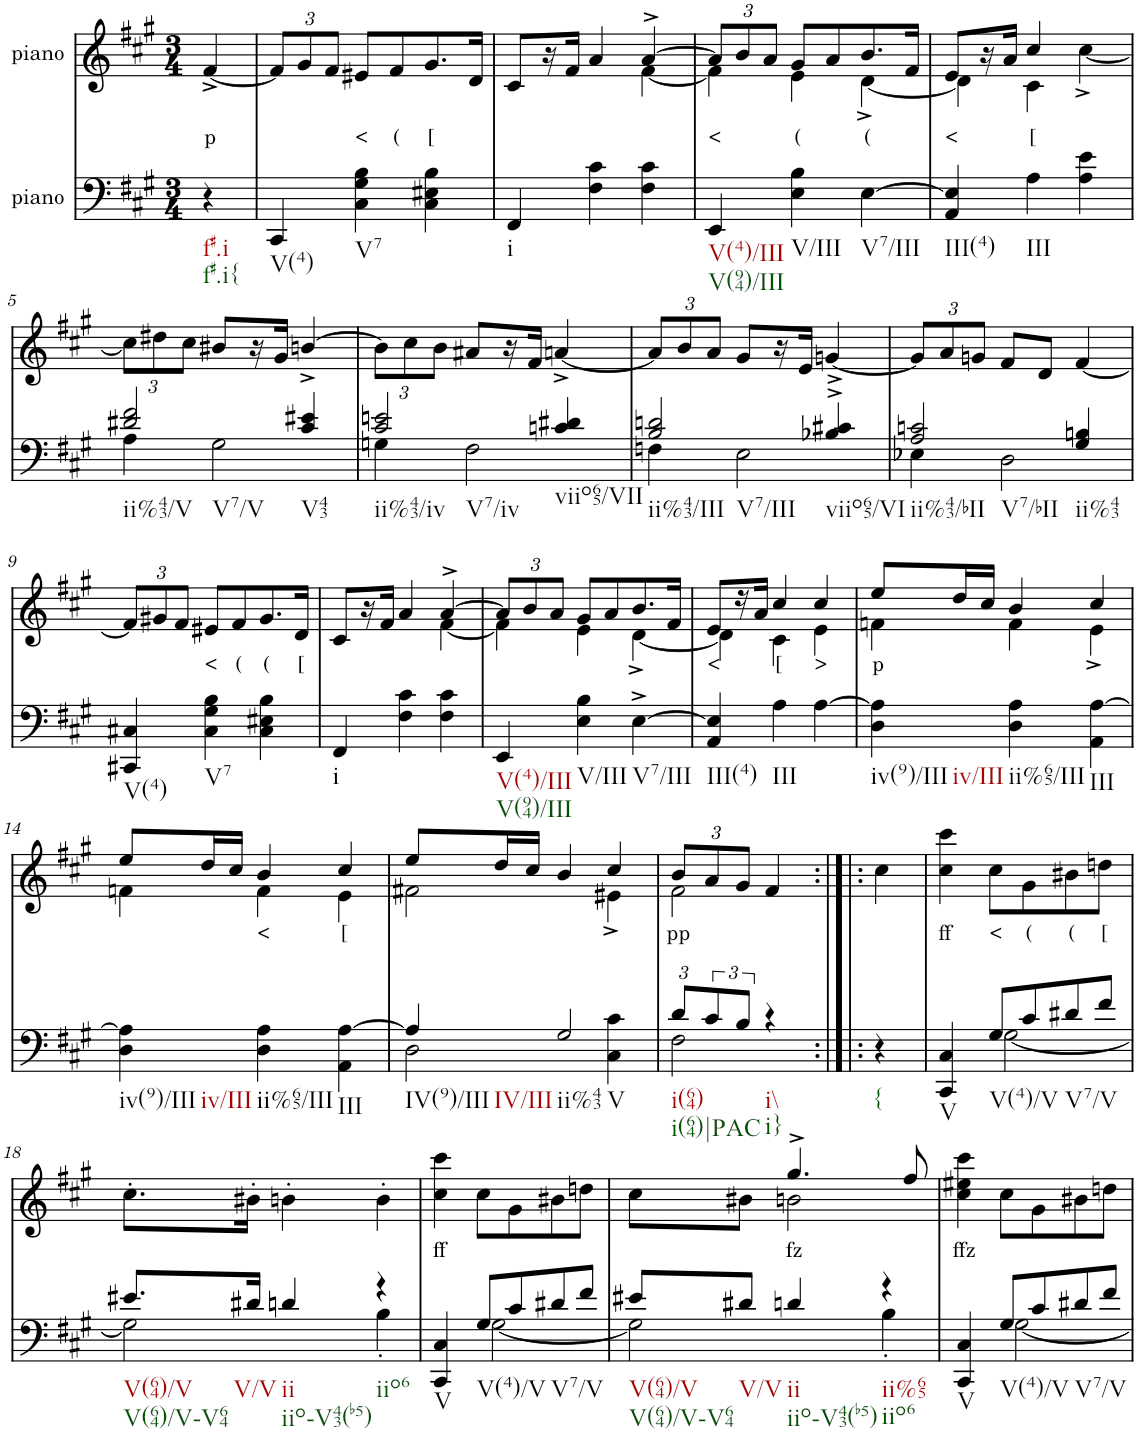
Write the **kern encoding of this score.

**kern	**kern	**text
*part2	*part1	*part1
*staff2	*staff1	*staff1
*I"piano	*I"piano	*
*I'Pno	*I'Pno	*
*clefF4	*clefG2	*
*k[f#c#g#]	*k[f#c#g#]	*
*f#:	*f#:	*
*M3/4	*M3/4	*
=	=	=
!	!	!LO:LY:b
4r	[4f#^/	p
=1	=1	=1
*	*Xbrackettup	*
4CC#/	12f#/L]	.
.	12g#/	.
.	12f#/J	.
!	!	!LO:LY:b
4C#\ 4G#\ 4B\	8e#X/L	<
!	!	!LO:LY:b
.	8f#/	(
!	!	!LO:LY:b
4C#\ 4E#X\ 4B\	8.g#/	[
.	16d/Jk	.
=2	=2	=2
*	*^	*
4FF#/	8c#/L	2ryy	.
.	16r	.	.
.	16f#/JJ	.	.
4F#\ 4c#\	4a/	.	.
4F#\ 4c#\	[4a^/	[4f#\	.
=3	=3	=3	=3
!	!	!	!LO:LY:b
4EE/	12a/L]	4f#\]	<
.	12b/	.	.
.	12a/J	.	.
!	!	!	!LO:LY:b
4E\ 4B\	8g#/L	4e\	(
.	8a/	.	.
!	!	!	!LO:LY:b
[4E\	8.b/	[4d^\	(
.	16f#/Jk	.	.
=4	=4	=4	=4
!	!	!	!LO:LY:b
4AA/ 4E/]	8e/L	4d\]	<
.	16r	.	.
.	16a/JJ	.	.
!	!	!	!LO:LY:b
4A\	4cc#/	4c#\	[
4A\ 4e\	4ryy	[4cc#^\	.
*	*v	*v	*
!!LO:LB:g=z
=5	=5	=5
*^	*	*
2d#X/ 2f#/	4A\	12cc#\L]	.
.	.	12dd#X\	.
.	.	12cc#\J	.
.	2G#\	8b#X/L	.
.	.	16r	.
.	.	16g#/JJ	.
4c#/ 4e#X/	.	[4bn^/	.
=6	=6	=6	=6
2c#/ 2en/	4Gn\	12b\L]	.
.	.	12cc#\	.
.	.	12b\J	.
.	2F#\	8a#X/L	.
.	.	16r	.
.	.	16f#/JJ	.
4cn/ 4d#X/	.	[4an^/	.
=7	=7	=7	=7
2B/ 2dn/	4Fn\	12a/L]	.
.	.	12b/	.
.	.	12a/J	.
.	2E\	8g#/L	.
.	.	16r	.
.	.	16e/JJ	.
4B-X/^ 4c#X/^	.	[4gn/	.
=8	=8	=8	=8
2A/ 2cn/	4E-X\	12g/L]	.
.	.	12a/	.
.	.	12gn/J	.
.	2D\	8f#/L	.
.	.	8d/J	.
4G#/ 4Bn/	.	[4f#/	.
*v	*v	*	*
!!LO:LB:g=z
=9	=9	=9
4CC#X/ 4C#X/	12f#/L]	.
.	12g#X/	.
.	12f#/J	.
!	!	!LO:LY:b
4C#\ 4G#\ 4B\	8e#X/L	<
!	!	!LO:LY:b
.	8f#/	(
!	!	!LO:LY:b
4C#\ 4E#X\ 4B\	8.g#/	(
!	!	!LO:LY:b
.	16d/Jk	[
=10	=10	=10
*	*^	*
4FF#/	8c#/L	2ryy	.
.	16r	.	.
.	16f#/JJ	.	.
4F#\ 4c#\	4a/	.	.
4F#\ 4c#\	[4a^/	[4f#\	.
=11	=11	=11	=11
4EE/	12a/L]	4f#\]	.
.	12b/	.	.
.	12a/J	.	.
4E\ 4B\	8g#/L	4e\	.
.	8a/	.	.
[4E^\	8.b/	[4d^\	.
.	16f#/Jk	.	.
=12	=12	=12	=12
!	!	!	!LO:LY:b
4AA/ 4E/]	8e/L	4d\]	<
.	16r	.	.
.	16a/JJ	.	.
!	!	!	!LO:LY:b
4A\	4cc#/	4c#\	[
!	!	!	!LO:LY:b
[4A\	4cc#/	4e\	>
=13	=13	=13	=13
!	!	!	!LO:LY:b
4D\ 4A\]	8ee/L	4fn\	p
.	16dd/L	.	.
.	16cc#/JJ	.	.
4D\ 4A\	4b/	4f\	.
4AA\ [4A\	4cc#/	4e^\	.
!!LO:LB:g=z	!!
=14	=14	=14	=14
4D\ 4A\]	8ee/L	4fn\	.
.	16dd/L	.	.
.	16cc#/JJ	.	.
!	!	!	!LO:LY:b
4D\ 4A\	4b/	4f\	<
!	!	!	!LO:LY:b
4AA\ [4A\	4cc#/	4e\	[
=15	=15	=15	=15
*^	*	*	*
4A/]	2D\	8ee/L	2f#X\	.
.	.	16dd/L	.	.
.	.	16cc#/JJ	.	.
2G#/	.	4b/	.	.
.	4C#\ 4c#\	4cc#/	4e#X^\	.
=16	=16	=16	=16	=16
!	!	!	!	!LO:LY:b
12d/L	2F#\	12b/L	2f#\	pp
12c#/	.	12a/	.	.
12B/J	.	12g#/J	.	.
4r	.	4f#/	.	.
*v	*v	*	*	*
*	*v	*v	*
=16X1:|!|:	=16X1:|!|:	=16X1:|!|:
4r	4cc#\	.
=17	=17	=17
*^	*	*
!	!	!	!LO:LY:b
4CC#/ 4C#/	4ryy	4cc#\ 4ccc#\	ff
!	!	!	!LO:LY:b
8G#/L	[2G#\	8cc#\L	<
!	!	!	!LO:LY:b
8c#/	.	8g#\	(
!	!	!	!LO:LY:b
8d#X/	.	8b#X\	(
!	!	!	!LO:LY:b
8f#/J	.	8ddn\J	[
!!LO:LB:g=z
=18	=18	=18	=18
8.e#X/L	2G#\]	8.cc#'\L	.
16d#X/Jk	.	16b#X'\Jk	.
4dn/	.	4bn'\	.
4r	4B'\	4b'\	.
=19	=19	=19	=19
!	!	!	!LO:LY:b
4CC#/ 4C#/	4ryy	4cc#\ 4ccc#\	ff
8G#/L	[2G#\	8cc#\L	.
8c#/	.	8g#\	.
8d#X/	.	8b#X\	.
8f#/J	.	8ddn\J	.
=20	=20	=20	=20
*	*	*^	*
8e#X/L	2G#\]	8cc#\L	4ryy	.
8d#X/J	.	8b#X\J	.	.
!	!	!	!	!LO:LY:b
4dn/	.	4.gg#^/	2bn\	fz
4r	4B'\	.	.	.
.	.	8ff#/	.	.
*	*	*v	*v	*
=21	=21	=21	=21
!	!	!	!LO:LY:b
4CC#/ 4C#/	4ryy	4cc#\ 4ee#X\ 4ccc#\	ffz
8G#/L	[2G#\	8cc#\L	.
8c#/	.	8g#\	.
8d#X/	.	8b#X\	.
8f#/J	.	8ddn\J	.
*v	*v	*	*
=	=	=
*-	*-	*-
